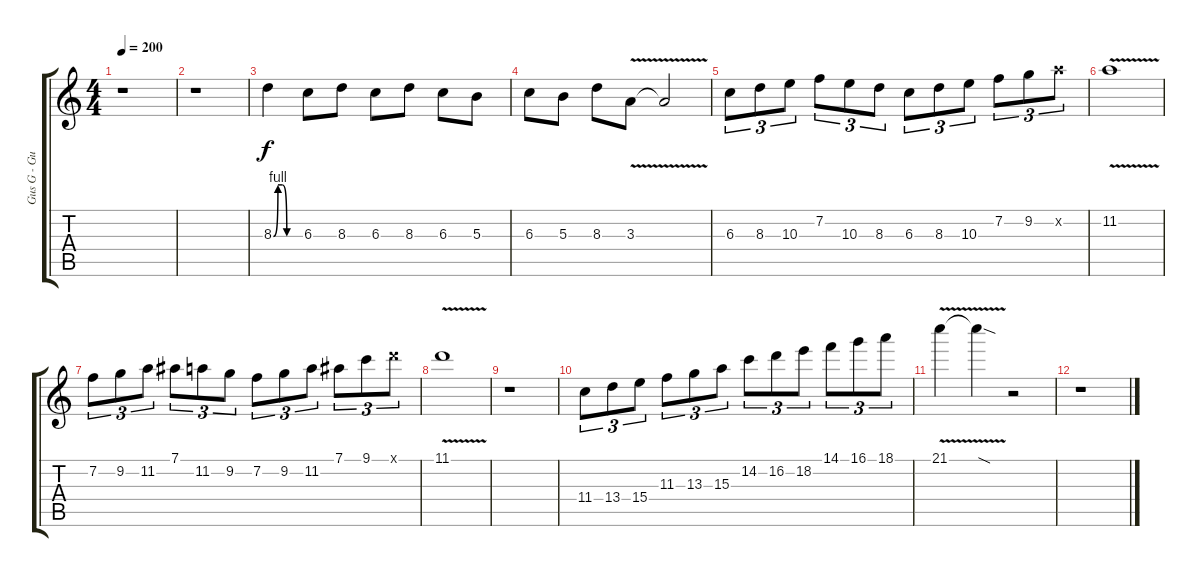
\track ("Gus G - Guitars" "Gus G - Gu") {instrument distortionguitar}
\staff {score tabs}
\tuning (Eb4 Bb3 Gb3 Db3 Ab2 Eb2) {hide}
\ts (4 4)
\tempo 200
\clef g2
\ks c
r.1{dy f} |
r.1 |
8.3{be (custom 0 0 10 4 20 4 30 0 60 0)}.4 6.3.8 8.3.8 6.3.8 8.3.8 6.3.8 5.3.8 |
6.3.8 5.3.8 8.3.8 3.3{v}.8 3.3{t}.2 |
6.3.8{tu (3 2)} 8.3.8{tu (3 2)} 10.3.8{tu (3 2)} 7.2.8{tu (3 2)} 10.3.8{tu (3 2)} 8.3.8{tu (3 2)} 6.3.8{tu (3 2)} 8.3.8{tu (3 2)} 10.3.8{tu (3 2)} 7.2.8{tu (3 2)} 9.2.8{tu (3 2)} 11.2{x}.8{tu (3 2)} |
11.2{v}.1 |
7.2.8{tu (3 2)} 9.2.8{tu (3 2)} 11.2.8{tu (3 2)} 7.1.8{tu (3 2)} 11.2.8{tu (3 2)} 9.2.8{tu (3 2)} 7.2.8{tu (3 2)} 9.2.8{tu (3 2)} 11.2.8{tu (3 2)} 7.1.8{tu (3 2)} 9.1.8{tu (3 2)} 11.1{x}.8{tu (3 2)} |
11.1{v}.1 |
r.1 |
11.4.8{tu (3 2)} 13.4.8{tu (3 2)} 15.4.8{tu (3 2)} 11.3.8{tu (3 2)} 13.3.8{tu (3 2)} 15.3.8{tu (3 2)} 14.2.8{tu (3 2)} 16.2.8{tu (3 2)} 18.2.8{tu (3 2)} 14.1.8{tu (3 2)} 16.1.8{tu (3 2)} 18.1.8{tu (3 2)} |
21.1{v}.4 21.1{sod t}.4 r.2 |
r.1
